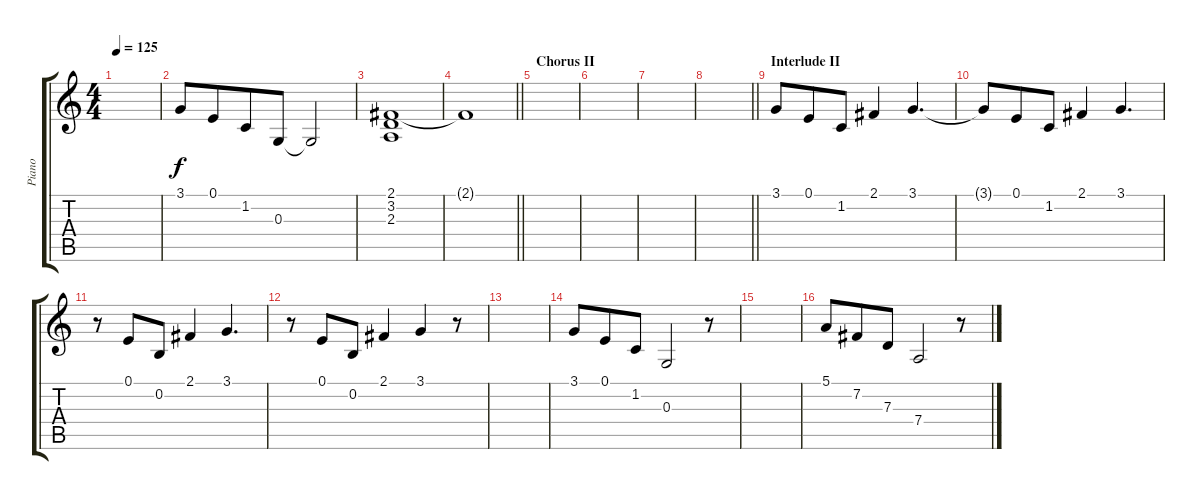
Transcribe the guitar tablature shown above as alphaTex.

\track ("Piano" "Piano") {instrument electricgrandpiano}
\staff {score tabs}
\tuning (E4 B3 G3 D3 A2 E2) {hide}
\ts (4 4)
\tempo 125
\clef g2
\ks c
|
3.1.8 0.1.8{beam merge} 1.2.8 0.3.8 0.3{t}.2 |
(2.1 3.2 2.3).1 |
\barLineRight lightlight
2.1{t}.1 |
\section ("" "Chorus II")
|
|
|
\barLineRight lightlight
|
\section ("" "Interlude II")
3.1.8 0.1.8{beam merge} 1.2.8 2.1.4 3.1.4{d} |
3.1{t}.8 0.1.8{beam merge} 1.2.8 2.1.4 3.1.4{d} |
r.8 0.1.8{beam merge} 0.2.8 2.1.4 3.1.4{d} |
r.8 0.1.8{beam merge} 0.2.8 2.1.4 3.1.4 r.8 |
|
3.1.8 0.1.8{beam merge} 1.2.8 0.3.2 r.8 |
|
5.1.8 7.2.8{beam merge} 7.3.8 7.4.2 r.8
